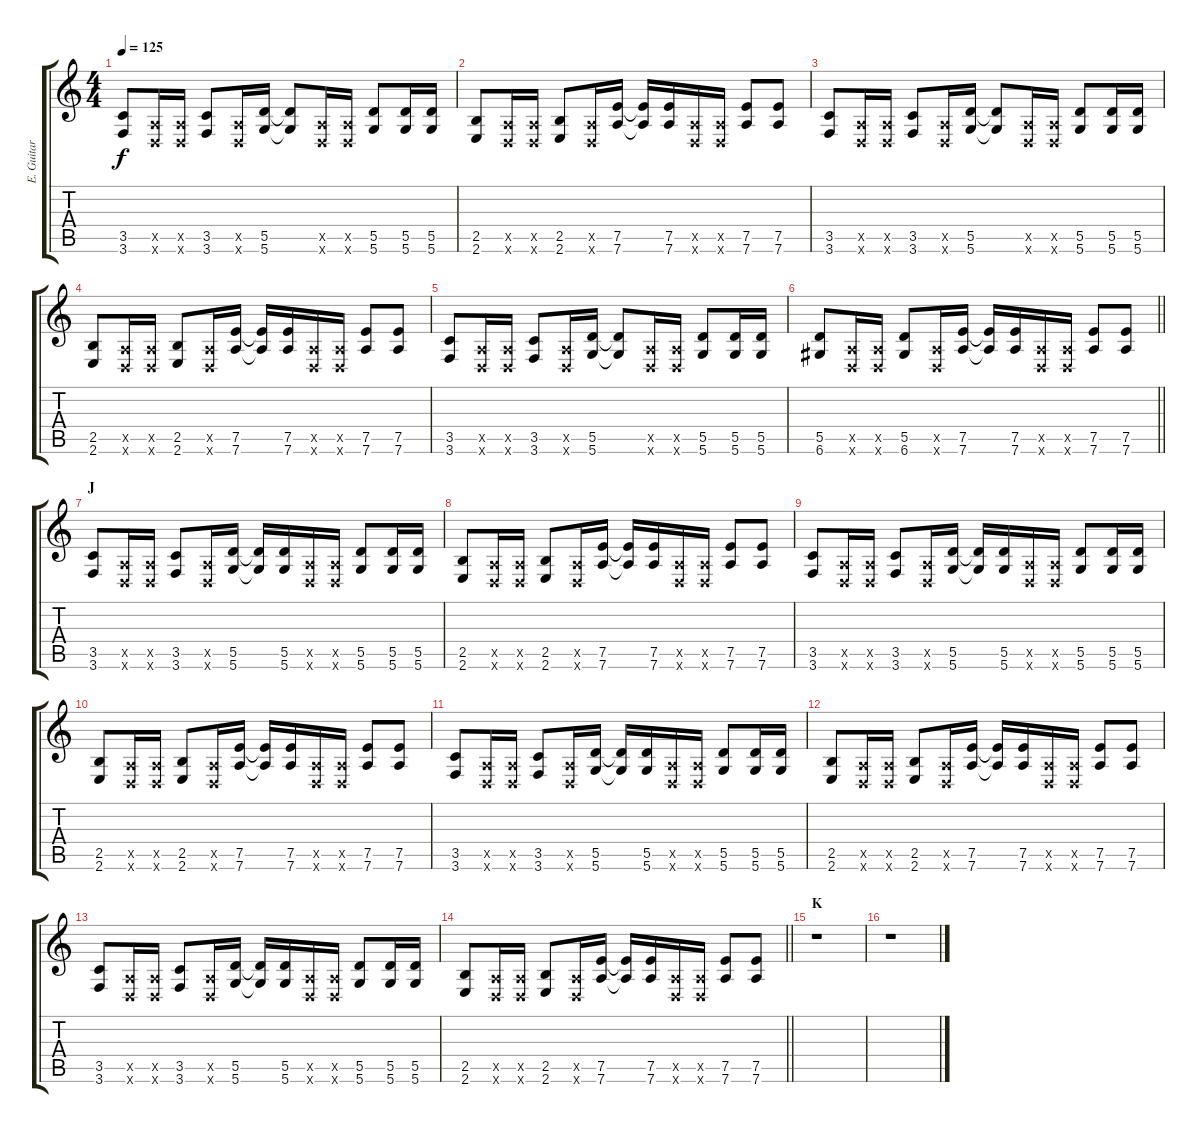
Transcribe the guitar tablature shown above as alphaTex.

\track ("E. Guitar I" "E. Guitar ") {instrument overdrivenguitar}
\staff {score tabs}
\tuning (E4 B3 G3 D3 A2 D2) {hide}
\ts (4 4)
\tempo 125
\clef g2
\ks c
(3.5 3.6).8{dy f} (0.5{x} 0.6{x}).16 (0.5{x} 0.6{x}).16 (3.5 3.6).8 (0.5{x} 0.6{x}).16 (5.5 5.6).16 (5.5{t} 5.6{t}).8 (0.5{x} 0.6{x}).16 (0.5{x} 0.6{x}).16 (5.5 5.6).8 (5.5 5.6).16 (5.5 5.6).16 |
(2.5 2.6).8 (0.5{x} 0.6{x}).16 (0.5{x} 0.6{x}).16 (2.5 2.6).8 (0.5{x} 0.6{x}).16 (7.5 7.6).16 (7.5{t} 7.6{t}).16 (7.5 7.6).16 (0.5{x} 0.6{x}).16 (0.5{x} 0.6{x}).16 (7.5 7.6).8 (7.5 7.6).8 |
(3.5 3.6).8 (0.5{x} 0.6{x}).16 (0.5{x} 0.6{x}).16 (3.5 3.6).8 (0.5{x} 0.6{x}).16 (5.5 5.6).16 (5.5{t} 5.6{t}).8 (0.5{x} 0.6{x}).16 (0.5{x} 0.6{x}).16 (5.5 5.6).8 (5.5 5.6).16 (5.5 5.6).16 |
(2.5 2.6).8 (0.5{x} 0.6{x}).16 (0.5{x} 0.6{x}).16 (2.5 2.6).8 (0.5{x} 0.6{x}).16 (7.5 7.6).16 (7.5{t} 7.6{t}).16 (7.5 7.6).16 (0.5{x} 0.6{x}).16 (0.5{x} 0.6{x}).16 (7.5 7.6).8 (7.5 7.6).8 |
(3.5 3.6).8 (0.5{x} 0.6{x}).16 (0.5{x} 0.6{x}).16 (3.5 3.6).8 (0.5{x} 0.6{x}).16 (5.5 5.6).16 (5.5{t} 5.6{t}).8 (0.5{x} 0.6{x}).16 (0.5{x} 0.6{x}).16 (5.5 5.6).8 (5.5 5.6).16 (5.5 5.6).16 |
\barLineRight lightlight
(5.5 6.6).8 (0.5{x} 0.6{x}).16 (0.5{x} 0.6{x}).16 (5.5 6.6).8 (0.5{x} 0.6{x}).16 (7.5 7.6).16 (7.5{t} 7.6{t}).16 (7.5 7.6).16 (0.5{x} 0.6{x}).16 (0.5{x} 0.6{x}).16 (7.5 7.6).8 (7.5 7.6).8 |
\section ("" "J")
(3.5 3.6).8 (0.5{x} 0.6{x}).16 (0.5{x} 0.6{x}).16 (3.5 3.6).8 (0.5{x} 0.6{x}).16 (5.5 5.6).16 (5.5{t} 5.6{t}).16 (5.5 5.6).16 (0.5{x} 0.6{x}).16 (0.5{x} 0.6{x}).16 (5.5 5.6).8 (5.5 5.6).16 (5.5 5.6).16 |
(2.5 2.6).8 (0.5{x} 0.6{x}).16 (0.5{x} 0.6{x}).16 (2.5 2.6).8 (0.5{x} 0.6{x}).16 (7.5 7.6).16 (7.5{t} 7.6{t}).16 (7.5 7.6).16 (0.5{x} 0.6{x}).16 (0.5{x} 0.6{x}).16 (7.5 7.6).8 (7.5 7.6).8 |
(3.5 3.6).8 (0.5{x} 0.6{x}).16 (0.5{x} 0.6{x}).16 (3.5 3.6).8 (0.5{x} 0.6{x}).16 (5.5 5.6).16 (5.5{t} 5.6{t}).16 (5.5 5.6).16 (0.5{x} 0.6{x}).16 (0.5{x} 0.6{x}).16 (5.5 5.6).8 (5.5 5.6).16 (5.5 5.6).16 |
(2.5 2.6).8 (0.5{x} 0.6{x}).16 (0.5{x} 0.6{x}).16 (2.5 2.6).8 (0.5{x} 0.6{x}).16 (7.5 7.6).16 (7.5{t} 7.6{t}).16 (7.5 7.6).16 (0.5{x} 0.6{x}).16 (0.5{x} 0.6{x}).16 (7.5 7.6).8 (7.5 7.6).8 |
(3.5 3.6).8 (0.5{x} 0.6{x}).16 (0.5{x} 0.6{x}).16 (3.5 3.6).8 (0.5{x} 0.6{x}).16 (5.5 5.6).16 (5.5{t} 5.6{t}).16 (5.5 5.6).16 (0.5{x} 0.6{x}).16 (0.5{x} 0.6{x}).16 (5.5 5.6).8 (5.5 5.6).16 (5.5 5.6).16 |
(2.5 2.6).8 (0.5{x} 0.6{x}).16 (0.5{x} 0.6{x}).16 (2.5 2.6).8 (0.5{x} 0.6{x}).16 (7.5 7.6).16 (7.5{t} 7.6{t}).16 (7.5 7.6).16 (0.5{x} 0.6{x}).16 (0.5{x} 0.6{x}).16 (7.5 7.6).8 (7.5 7.6).8 |
(3.5 3.6).8 (0.5{x} 0.6{x}).16 (0.5{x} 0.6{x}).16 (3.5 3.6).8 (0.5{x} 0.6{x}).16 (5.5 5.6).16 (5.5{t} 5.6{t}).16 (5.5 5.6).16 (0.5{x} 0.6{x}).16 (0.5{x} 0.6{x}).16 (5.5 5.6).8 (5.5 5.6).16 (5.5 5.6).16 |
\barLineRight lightlight
(2.5 2.6).8 (0.5{x} 0.6{x}).16 (0.5{x} 0.6{x}).16 (2.5 2.6).8 (0.5{x} 0.6{x}).16 (7.5 7.6).16 (7.5{t} 7.6{t}).16 (7.5 7.6).16 (0.5{x} 0.6{x}).16 (0.5{x} 0.6{x}).16 (7.5 7.6).8 (7.5 7.6).8 |
\section ("" "K")
r.1 |
r.1
